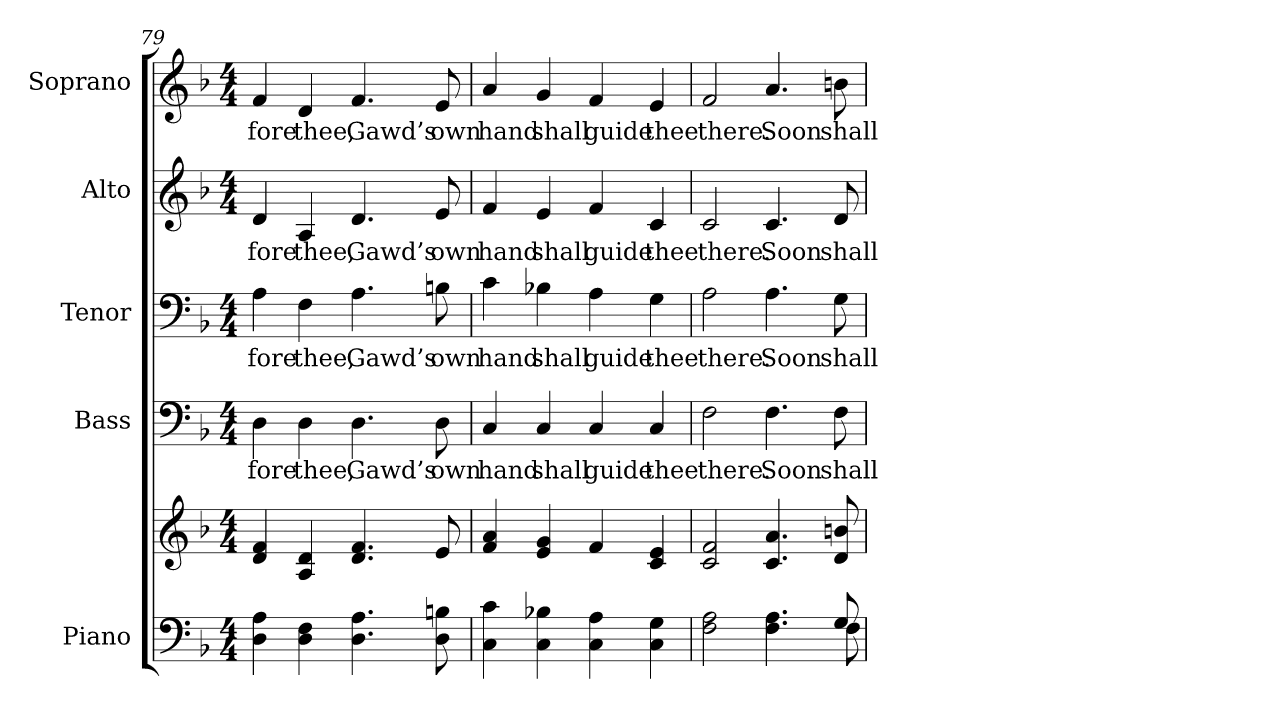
**kern	**kern	**kern	**text	**kern	**text	**kern	**text	**kern	**text
*part5	*part5	*part4	*part4	*part3	*part3	*part2	*part2	*part1	*part1
*staff6	*staff5	*staff4	*staff4	*staff3	*staff3	*staff2	*staff2	*staff1	*staff1
*I"Piano	*	*I"Bass	*	*I"Tenor	*	*I"Alto	*	*I"Soprano	*
*I'Pno.	*	*I'B.	*	*I'T.	*	*I'A.	*	*I'S.	*
!!LO:PB:g=z
*clefF4	*clefG2	*clefF4	*	*clefF4	*	*clefG2	*	*clefG2	*
*k[b-]	*k[b-]	*k[b-]	*	*k[b-]	*	*k[b-]	*	*k[b-]	*
*F:	*F:	*F:	*	*F:	*	*F:	*	*F:	*
*M4/4	*M4/4	*M4/4	*	*M4/4	*	*M4/4	*	*M4/4	*
=79	=79	=79	=79	=79	=79	=79	=79	=79	=79
!	!	!	!LO:LY:b:color=#000000	!	!	!	!	!	!
!	!	!	!	!	!LO:LY:b:color=#000000	!	!	!	!
!	!	!	!	!	!	!	!LO:LY:b:color=#000000	!	!
!	!	!	!	!	!	!	!	!	!LO:LY:b:color=#000000
4Di\ 4Ai	4di/ 4fi	4Di\	fore	4Ai\	fore	4di/	fore	4fi/	fore
!	!	!	!LO:LY:b:color=#000000	!	!	!	!	!	!
!	!	!	!	!	!LO:LY:b:color=#000000	!	!	!	!
!	!	!	!	!	!	!	!LO:LY:b:color=#000000	!	!
!	!	!	!	!	!	!	!	!	!LO:LY:b:color=#000000
4Di\ 4Fi	4Ai/ 4di	4Di\	thee,	4Fi\	thee,	4Ai/	thee,	4di/	thee,
!	!	!	!LO:LY:b:color=#000000	!	!	!	!	!	!
!	!	!	!	!	!LO:LY:b:color=#000000	!	!	!	!
!	!	!	!	!	!	!	!LO:LY:b:color=#000000	!	!
!	!	!	!	!	!	!	!	!	!LO:LY:b:color=#000000
4.Di\ 4.Ai	4.di/ 4.fi	4.Di\	Gawd’s	4.Ai\	Gawd’s	4.di/	Gawd’s	4.fi/	Gawd’s
!	!	!	!LO:LY:b:color=#000000	!	!	!	!	!	!
!	!	!	!	!	!LO:LY:b:color=#000000	!	!	!	!
!	!	!	!	!	!	!	!LO:LY:b:color=#000000	!	!
!	!	!	!	!	!	!	!	!	!LO:LY:b:color=#000000
8Di\ 8Bni	8ei/	8Di\	own	8Bni\	own	8ei/	own	8ei/	own
=80	=80	=80	=80	=80	=80	=80	=80	=80	=80
!	!	!	!LO:LY:b:color=#000000	!	!	!	!	!	!
!	!	!	!	!	!LO:LY:b:color=#000000	!	!	!	!
!	!	!	!	!	!	!	!LO:LY:b:color=#000000	!	!
!	!	!	!	!	!	!	!	!	!LO:LY:b:color=#000000
4Ci\ 4ci	4fi/ 4ai	4Ci/	hand	4ci\	hand	4fi/	hand	4ai/	hand
!	!	!	!LO:LY:b:color=#000000	!	!	!	!	!	!
!	!	!	!	!	!LO:LY:b:color=#000000	!	!	!	!
!	!	!	!	!	!	!	!LO:LY:b:color=#000000	!	!
!	!	!	!	!	!	!	!	!	!LO:LY:b:color=#000000
4Ci\ 4B-Xi	4ei/ 4gi	4Ci/	shall	4B-Xi\	shall	4ei/	shall	4gi/	shall
!	!	!	!LO:LY:b:color=#000000	!	!	!	!	!	!
!	!	!	!	!	!LO:LY:b:color=#000000	!	!	!	!
!	!	!	!	!	!	!	!LO:LY:b:color=#000000	!	!
!	!	!	!	!	!	!	!	!	!LO:LY:b:color=#000000
4Ci\ 4Ai	4fi/	4Ci/	guide	4Ai\	guide	4fi/	guide	4fi/	guide
!	!	!	!LO:LY:b:color=#000000	!	!	!	!	!	!
!	!	!	!	!	!LO:LY:b:color=#000000	!	!	!	!
!	!	!	!	!	!	!	!LO:LY:b:color=#000000	!	!
!	!	!	!	!	!	!	!	!	!LO:LY:b:color=#000000
4Ci\ 4Gi	4ci/ 4ei	4Ci/	thee	4Gi\	thee	4ci/	thee	4ei/	thee
!!LO:PB:g=z
=81	=81	=81	=81	=81	=81	=81	=81	=81	=81
*^	*	*	*	*	*	*	*	*	*
!	!	!	!	!LO:LY:b:color=#000000	!	!	!	!	!	!
!	!	!	!	!	!	!LO:LY:b:color=#000000	!	!	!	!
!	!	!	!	!	!	!	!	!LO:LY:b:color=#000000	!	!
!	!	!	!	!	!	!	!	!	!	!LO:LY:b:color=#000000
2Fi\ 2Ai	2ryy	2ci/ 2fi	2Fi\	there.	2Ai\	there.	2ci/	there.	2fi/	there.
!	!	!	!	!LO:LY:b:color=#000000	!	!	!	!	!	!
!	!	!	!	!	!	!LO:LY:b:color=#000000	!	!	!	!
!	!	!	!	!	!	!	!	!LO:LY:b:color=#000000	!	!
!	!	!	!	!	!	!	!	!	!	!LO:LY:b:color=#000000
4.Fi\ 4.Ai	4ryy	4.ci/ 4.ai	4.Fi\	Soon	4.Ai\	Soon	4.ci/	Soon	4.ai/	Soon
.	8ryy	.	.	.	.	.	.	.	.	.
!	!	!	!	!LO:LY:b:color=#000000	!	!	!	!	!	!
!	!	!	!	!	!	!LO:LY:b:color=#000000	!	!	!	!
!	!	!	!	!	!	!	!	!LO:LY:b:color=#000000	!	!
!	!	!	!	!	!	!	!	!	!	!LO:LY:b:color=#000000
8Gi/	8Fi\	8di/ 8bni	8Fi\	shall	8Gi\	shall	8di/	shall	8bni\	shall
*v	*v	*	*	*	*	*	*	*	*	*
=	=	=	=	=	=	=	=	=	=
*-	*-	*-	*-	*-	*-	*-	*-	*-	*-
